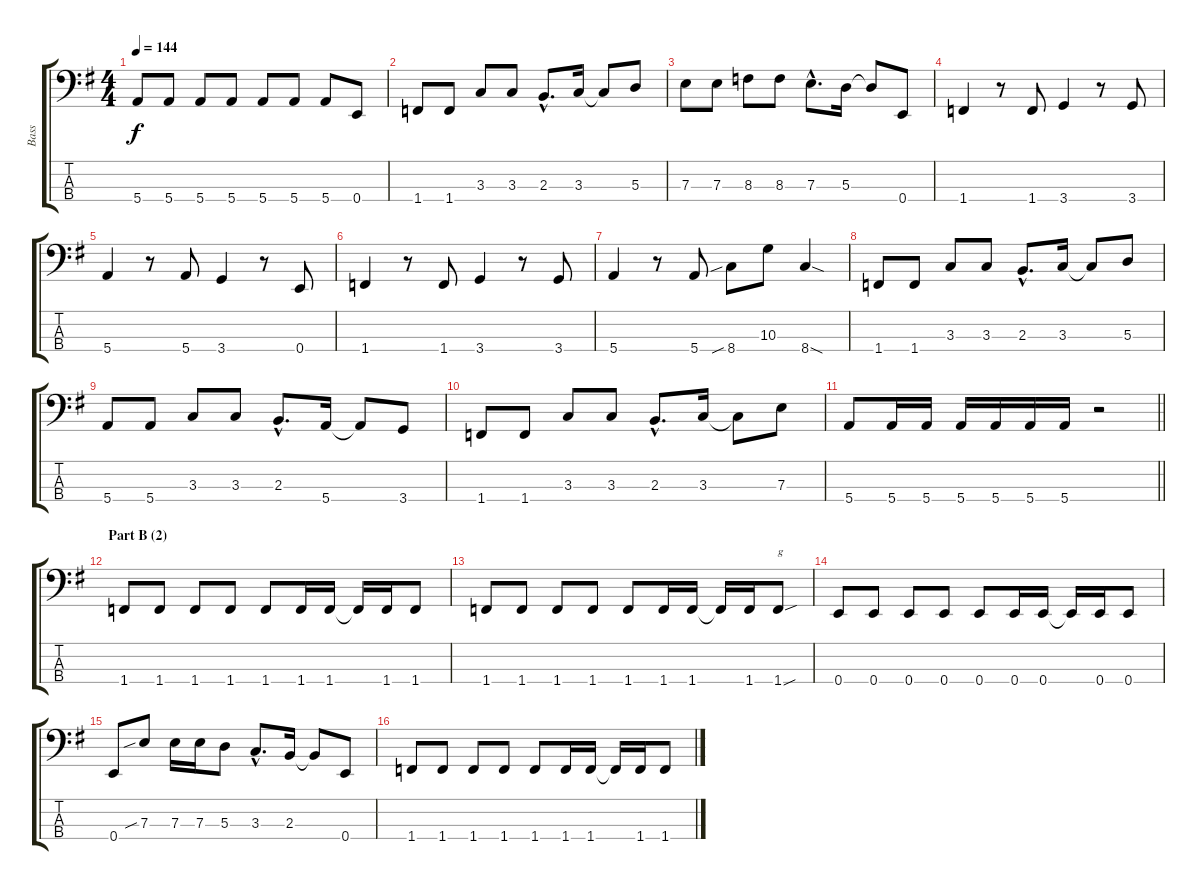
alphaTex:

\track ("Bass" "Bass") {instrument electricbasspick}
\staff {score tabs}
\tuning (G2 D2 A1 E1) {hide}
\ts (4 4)
\tempo 144
\clef f4
\ks g
5.4.8{dy f} 5.4.8 5.4.8 5.4.8 5.4.8 5.4.8 5.4.8 0.4.8 |
1.4.8 1.4.8 3.3.8 3.3.8 2.3{hac}.8{d} 3.3.16 3.3{t}.8 5.3.8 |
7.3.8 7.3.8 8.3.8 8.3.8 7.3{hac}.8{d} 5.3.16 5.3{t}.8 0.4.8 |
1.4.4 r.8 1.4.8 3.4.4 r.8 3.4.8 |
5.4.4 r.8 5.4.8 3.4.4 r.8 0.4.8 |
1.4.4 r.8 1.4.8 3.4.4 r.8 3.4.8 |
5.4.4 r.8 5.4.8 8.4{sib}.8 10.3.8 8.4{sod}.4 |
1.4.8 1.4.8 3.3.8 3.3.8 2.3{hac}.8{d} 3.3.16 3.3{t}.8 5.3.8 |
5.4.8 5.4.8 3.3.8 3.3.8 2.3{hac}.8{d} 5.4.16 5.4{t}.8 3.4.8 |
1.4.8 1.4.8 3.3.8 3.3.8 2.3{hac}.8{d} 3.3.16 3.3{t}.8 7.3.8 |
\barLineRight lightlight
5.4.8 5.4.16 5.4.16 5.4.16 5.4.16 5.4.16 5.4.16 r.2 |
\section ("" "Part B (2)")
1.4.8 1.4.8 1.4.8 1.4.8 1.4.8 1.4.16 1.4.16 1.4{t}.16 1.4.16 1.4.8 |
1.4.8 1.4.8 1.4.8 1.4.8 1.4.8 1.4.16 1.4.16 1.4{t}.16 1.4.16 1.4{sou}.8{txt "g"} |
0.4.8 0.4.8 0.4.8 0.4.8 0.4.8 0.4.16 0.4.16 0.4{t}.16 0.4.16 0.4.8 |
0.4.8 7.3{sib}.8 7.3.16 7.3.16 5.3.8 3.3{hac}.8{d} 2.3.16 2.3{t}.8 0.4.8 |
1.4.8 1.4.8 1.4.8 1.4.8 1.4.8 1.4.16 1.4.16 1.4{t}.16 1.4.16 1.4.8
